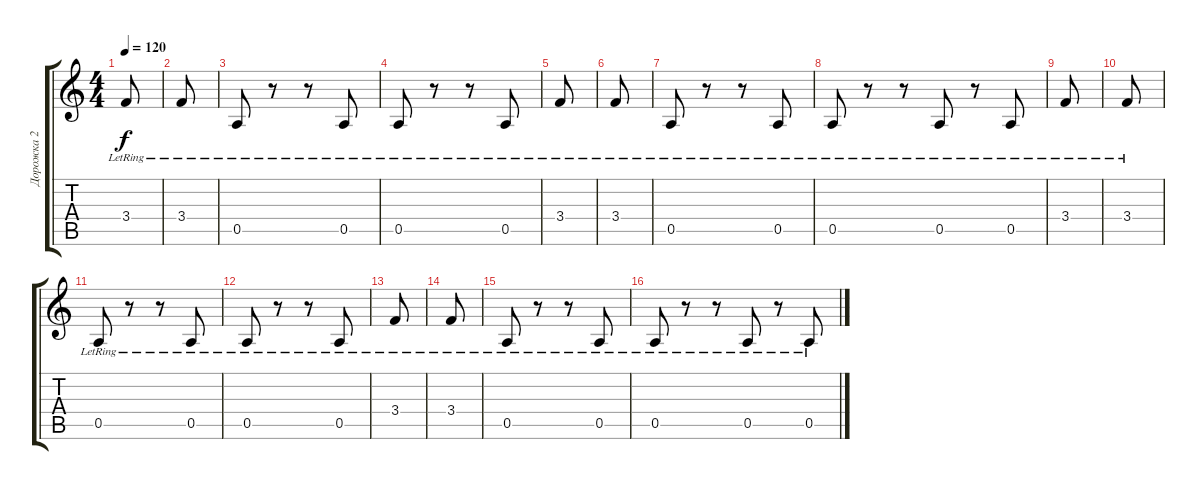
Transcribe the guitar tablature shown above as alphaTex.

\track ("Дорожка 2" "Дорожка 2") {instrument acousticguitarnylon}
\staff {score tabs}
\tuning (E4 B3 G3 D3 A2 E2) {hide}
\ts (4 4)
\tempo 120
\clef g2
\ks c
3.4{lr}.8{dy f} |
3.4{lr}.8 |
0.5{lr}.8 r.8 r.8 0.5{lr}.8 |
0.5{lr}.8 r.8 r.8 0.5{lr}.8 |
3.4{lr}.8 |
3.4{lr}.8 |
0.5{lr}.8 r.8 r.8 0.5{lr}.8 |
0.5{lr}.8 r.8 r.8 0.5{lr}.8 r.8 0.5{lr}.8 |
3.4{lr}.8 |
3.4{lr}.8 |
0.5{lr}.8 r.8 r.8 0.5{lr}.8 |
0.5{lr}.8 r.8 r.8 0.5{lr}.8 |
3.4{lr}.8 |
3.4{lr}.8 |
0.5{lr}.8 r.8 r.8 0.5{lr}.8 |
0.5{lr}.8 r.8 r.8 0.5{lr}.8 r.8 0.5{lr}.8
